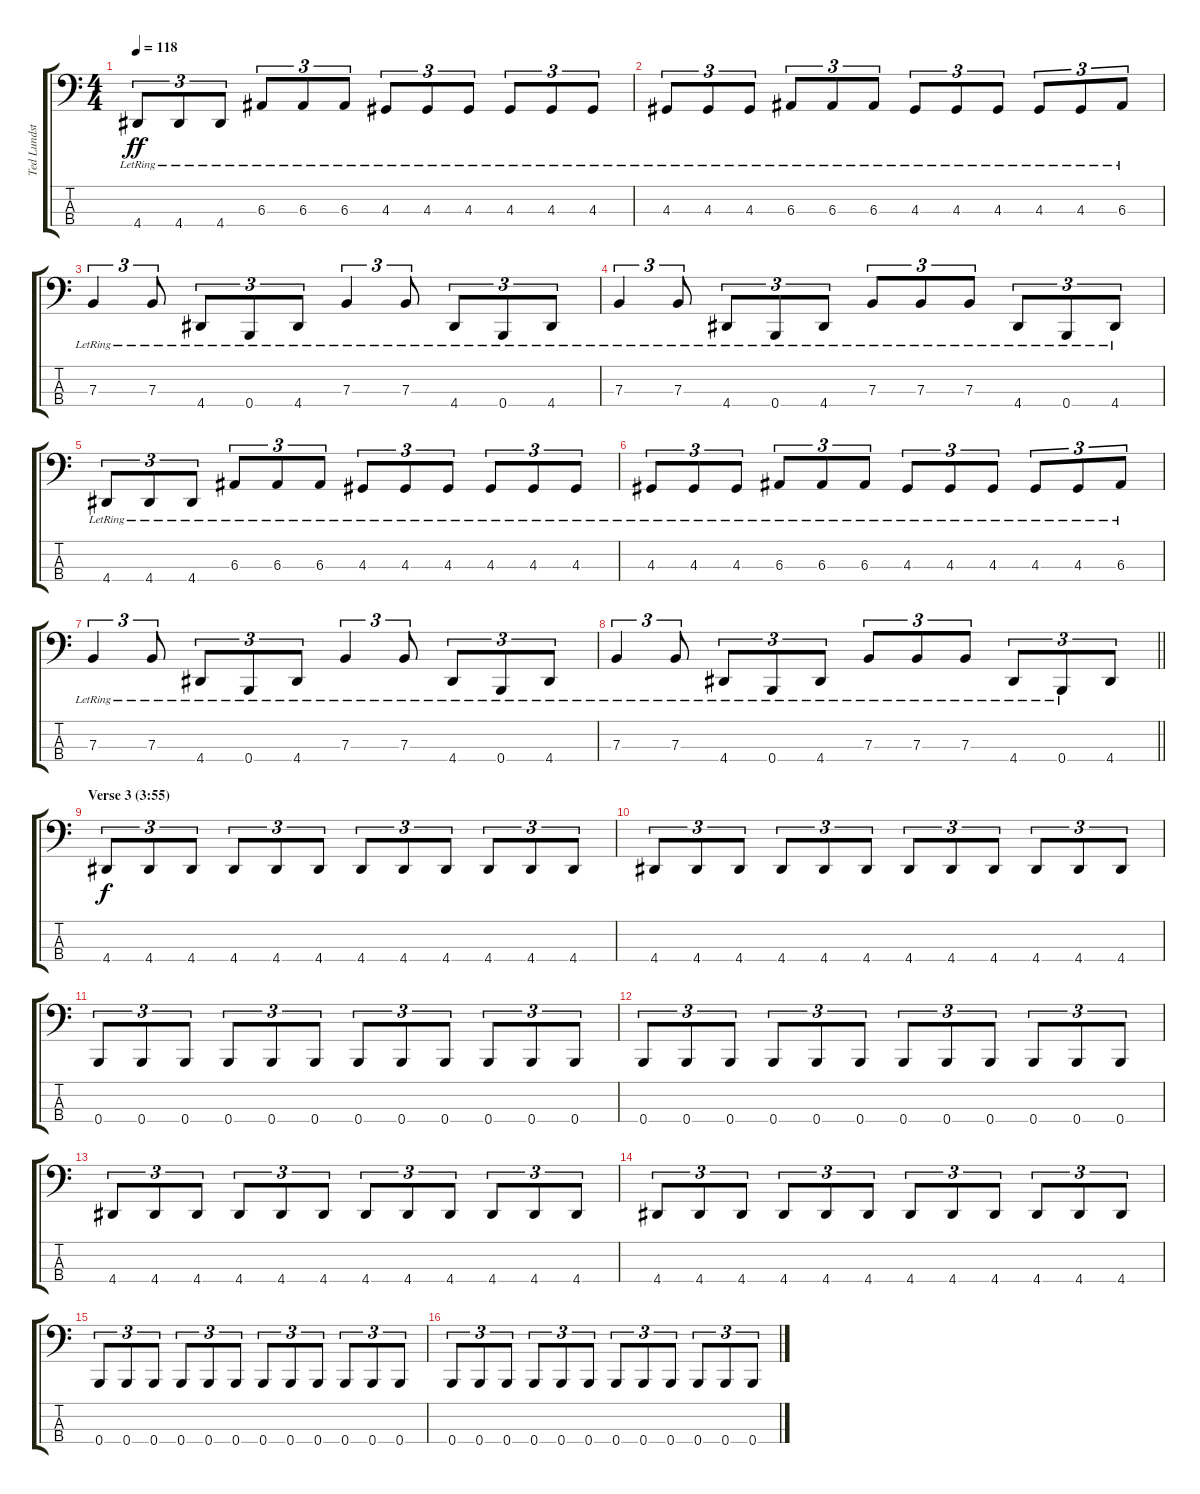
\track ("Ted Lundström" "Ted Lundst") {instrument electricbasspick}
\staff {score tabs}
\tuning (D2 A1 E1 B0) {hide}
\ts (4 4)
\tempo 118
\clef f4
\ks c
4.4{lr}.8{tu (3 2) dy ff} 4.4{lr}.8{tu (3 2)} 4.4{lr}.8{tu (3 2)} 6.3{lr}.8{tu (3 2)} 6.3{lr}.8{tu (3 2)} 6.3{lr}.8{tu (3 2)} 4.3{lr}.8{tu (3 2)} 4.3{lr}.8{tu (3 2)} 4.3{lr}.8{tu (3 2)} 4.3{lr}.8{tu (3 2)} 4.3{lr}.8{tu (3 2)} 4.3{lr}.8{tu (3 2)} |
4.3{lr}.8{tu (3 2)} 4.3{lr}.8{tu (3 2)} 4.3{lr}.8{tu (3 2)} 6.3{lr}.8{tu (3 2)} 6.3{lr}.8{tu (3 2)} 6.3{lr}.8{tu (3 2)} 4.3{lr}.8{tu (3 2)} 4.3{lr}.8{tu (3 2)} 4.3{lr}.8{tu (3 2)} 4.3{lr}.8{tu (3 2)} 4.3{lr}.8{tu (3 2)} 6.3{lr}.8{tu (3 2)} |
7.3{lr}.4{tu (3 2)} 7.3{lr}.8{tu (3 2)} 4.4{lr}.8{tu (3 2)} 0.4{lr}.8{tu (3 2)} 4.4{lr}.8{tu (3 2)} 7.3{lr}.4{tu (3 2)} 7.3{lr}.8{tu (3 2)} 4.4{lr}.8{tu (3 2)} 0.4{lr}.8{tu (3 2)} 4.4{lr}.8{tu (3 2)} |
7.3{lr}.4{tu (3 2)} 7.3{lr}.8{tu (3 2)} 4.4{lr}.8{tu (3 2)} 0.4{lr}.8{tu (3 2)} 4.4{lr}.8{tu (3 2)} 7.3{lr}.8{tu (3 2)} 7.3{lr}.8{tu (3 2)} 7.3{lr}.8{tu (3 2)} 4.4{lr}.8{tu (3 2)} 0.4{lr}.8{tu (3 2)} 4.4{lr}.8{tu (3 2)} |
4.4{lr}.8{tu (3 2)} 4.4{lr}.8{tu (3 2)} 4.4{lr}.8{tu (3 2)} 6.3{lr}.8{tu (3 2)} 6.3{lr}.8{tu (3 2)} 6.3{lr}.8{tu (3 2)} 4.3{lr}.8{tu (3 2)} 4.3{lr}.8{tu (3 2)} 4.3{lr}.8{tu (3 2)} 4.3{lr}.8{tu (3 2)} 4.3{lr}.8{tu (3 2)} 4.3{lr}.8{tu (3 2)} |
4.3{lr}.8{tu (3 2)} 4.3{lr}.8{tu (3 2)} 4.3{lr}.8{tu (3 2)} 6.3{lr}.8{tu (3 2)} 6.3{lr}.8{tu (3 2)} 6.3{lr}.8{tu (3 2)} 4.3{lr}.8{tu (3 2)} 4.3{lr}.8{tu (3 2)} 4.3{lr}.8{tu (3 2)} 4.3{lr}.8{tu (3 2)} 4.3{lr}.8{tu (3 2)} 6.3{lr}.8{tu (3 2)} |
7.3{lr}.4{tu (3 2)} 7.3{lr}.8{tu (3 2)} 4.4{lr}.8{tu (3 2)} 0.4{lr}.8{tu (3 2)} 4.4{lr}.8{tu (3 2)} 7.3{lr}.4{tu (3 2)} 7.3{lr}.8{tu (3 2)} 4.4{lr}.8{tu (3 2)} 0.4{lr}.8{tu (3 2)} 4.4{lr}.8{tu (3 2)} |
\barLineRight lightlight
7.3{lr}.4{tu (3 2) volume 16} 7.3{lr}.8{tu (3 2)} 4.4{lr}.8{tu (3 2)} 0.4{lr}.8{tu (3 2)} 4.4{lr}.8{tu (3 2)} 7.3{lr}.8{tu (3 2)} 7.3{lr}.8{tu (3 2)} 7.3{lr}.8{tu (3 2)} 4.4{lr}.8{tu (3 2)} 0.4{lr}.8{tu (3 2)} 4.4.8{tu (3 2)} |
\section ("" "Verse 3 (3:55)")
4.4.8{tu (3 2) dy f volume 13} 4.4.8{tu (3 2)} 4.4.8{tu (3 2)} 4.4.8{tu (3 2)} 4.4.8{tu (3 2)} 4.4.8{tu (3 2)} 4.4.8{tu (3 2)} 4.4.8{tu (3 2)} 4.4.8{tu (3 2)} 4.4.8{tu (3 2)} 4.4.8{tu (3 2)} 4.4.8{tu (3 2)} |
4.4.8{tu (3 2)} 4.4.8{tu (3 2)} 4.4.8{tu (3 2)} 4.4.8{tu (3 2)} 4.4.8{tu (3 2)} 4.4.8{tu (3 2)} 4.4.8{tu (3 2)} 4.4.8{tu (3 2)} 4.4.8{tu (3 2)} 4.4.8{tu (3 2)} 4.4.8{tu (3 2)} 4.4.8{tu (3 2)} |
0.4.8{tu (3 2)} 0.4.8{tu (3 2)} 0.4.8{tu (3 2)} 0.4.8{tu (3 2)} 0.4.8{tu (3 2)} 0.4.8{tu (3 2)} 0.4.8{tu (3 2)} 0.4.8{tu (3 2)} 0.4.8{tu (3 2)} 0.4.8{tu (3 2)} 0.4.8{tu (3 2)} 0.4.8{tu (3 2)} |
0.4.8{tu (3 2)} 0.4.8{tu (3 2)} 0.4.8{tu (3 2)} 0.4.8{tu (3 2)} 0.4.8{tu (3 2)} 0.4.8{tu (3 2)} 0.4.8{tu (3 2)} 0.4.8{tu (3 2)} 0.4.8{tu (3 2)} 0.4.8{tu (3 2)} 0.4.8{tu (3 2)} 0.4.8{tu (3 2)} |
4.4.8{tu (3 2)} 4.4.8{tu (3 2)} 4.4.8{tu (3 2)} 4.4.8{tu (3 2)} 4.4.8{tu (3 2)} 4.4.8{tu (3 2)} 4.4.8{tu (3 2)} 4.4.8{tu (3 2)} 4.4.8{tu (3 2)} 4.4.8{tu (3 2)} 4.4.8{tu (3 2)} 4.4.8{tu (3 2)} |
4.4.8{tu (3 2)} 4.4.8{tu (3 2)} 4.4.8{tu (3 2)} 4.4.8{tu (3 2)} 4.4.8{tu (3 2)} 4.4.8{tu (3 2)} 4.4.8{tu (3 2)} 4.4.8{tu (3 2)} 4.4.8{tu (3 2)} 4.4.8{tu (3 2)} 4.4.8{tu (3 2)} 4.4.8{tu (3 2)} |
0.4.8{tu (3 2)} 0.4.8{tu (3 2)} 0.4.8{tu (3 2)} 0.4.8{tu (3 2)} 0.4.8{tu (3 2)} 0.4.8{tu (3 2)} 0.4.8{tu (3 2)} 0.4.8{tu (3 2)} 0.4.8{tu (3 2)} 0.4.8{tu (3 2)} 0.4.8{tu (3 2)} 0.4.8{tu (3 2)} |
0.4.8{tu (3 2)} 0.4.8{tu (3 2)} 0.4.8{tu (3 2)} 0.4.8{tu (3 2)} 0.4.8{tu (3 2)} 0.4.8{tu (3 2)} 0.4.8{tu (3 2)} 0.4.8{tu (3 2)} 0.4.8{tu (3 2)} 0.4.8{tu (3 2)} 0.4.8{tu (3 2)} 0.4.8{tu (3 2)}
